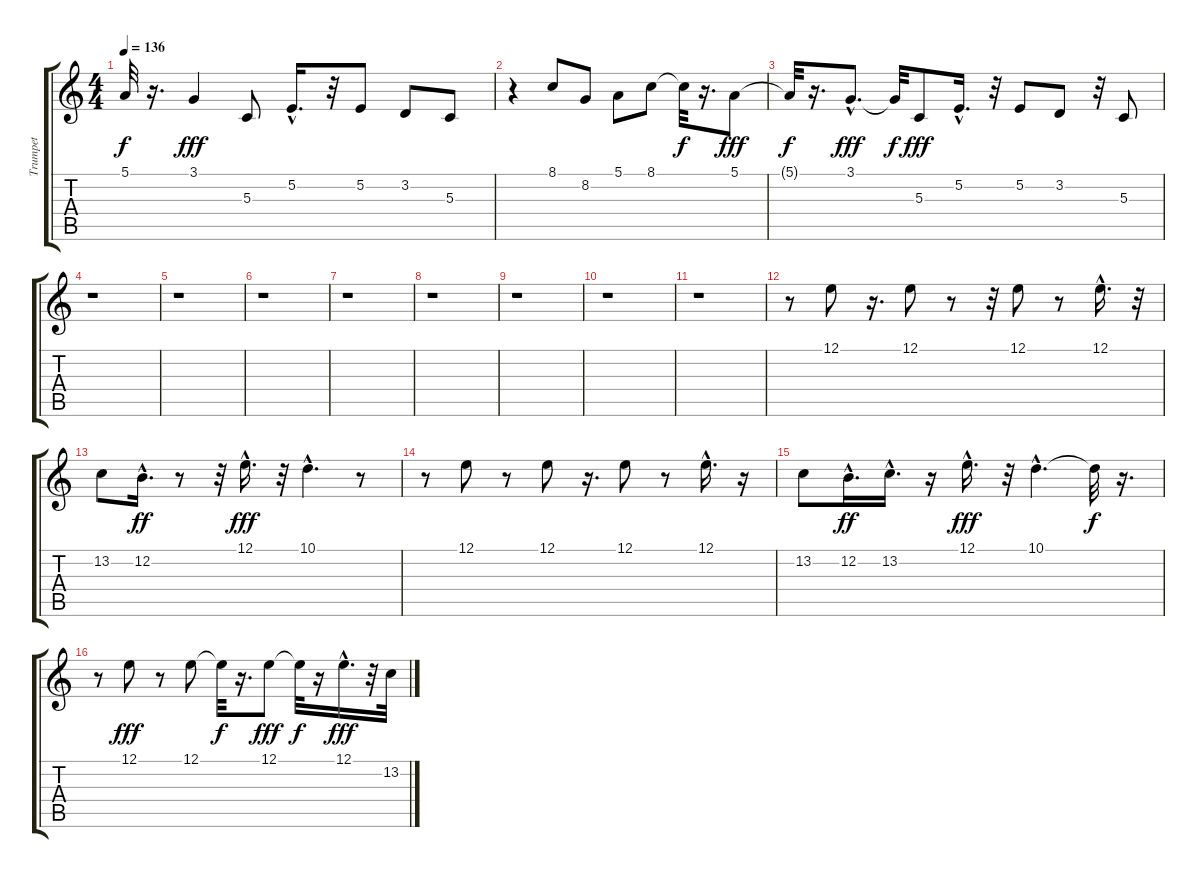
\track ("Trumpet" "Trumpet") {instrument trumpet}
\staff {score tabs}
\tuning (E4 B3 G3 D3 A2 E2) {hide}
\ts (4 4)
\tempo 136
\clef g2
\ks c
5.1{t}.32{dy f} r.16{d} 3.1.4{dy fff} 5.3.8 5.2{hac}.16{d} r.32 5.2.8 3.2.8 5.3.8 |
r.4 8.1.8 8.2.8 5.1.8 8.1.8 8.1{t}.32{dy f} r.16{d} 5.1.8{dy fff} |
5.1{t}.32{dy f} r.16{d} 3.1{hac}.8{d dy fff} 3.1{t}.32{dy f} 5.3.8{dy fff} 5.2{hac}.16{d} r.32 5.2.8 3.2.8 r.32 5.3.8 |
r.1 |
r.1 |
r.1 |
r.1 |
r.1 |
r.1 |
r.1 |
r.1 |
r.8 12.1.8 r.16{d} 12.1.8 r.8 r.32 12.1.8 r.8 12.1{hac}.16{d} r.32 |
13.2.8 12.2{hac}.16{d dy ff} r.8 r.32 12.1{hac}.16{d dy fff} r.32 10.1{hac}.4{d} r.8 |
r.8 12.1.8 r.8 12.1.8 r.16{d} 12.1.8 r.8 12.1{hac}.16{d} r.16 |
13.2.8 12.2{hac}.16{d dy ff} 13.2{hac}.16{d} r.16 12.1{hac}.16{d dy fff} r.32 10.1{hac}.4{d} 10.1{t}.32{dy f} r.16{d} |
r.8 12.1.8{dy fff} r.8 12.1.8 12.1{t}.32{dy f} r.16{d} 12.1.8{dy fff} 12.1{t}.32{dy f} r.16 12.1{hac}.16{d dy fff} r.32 13.2.32
